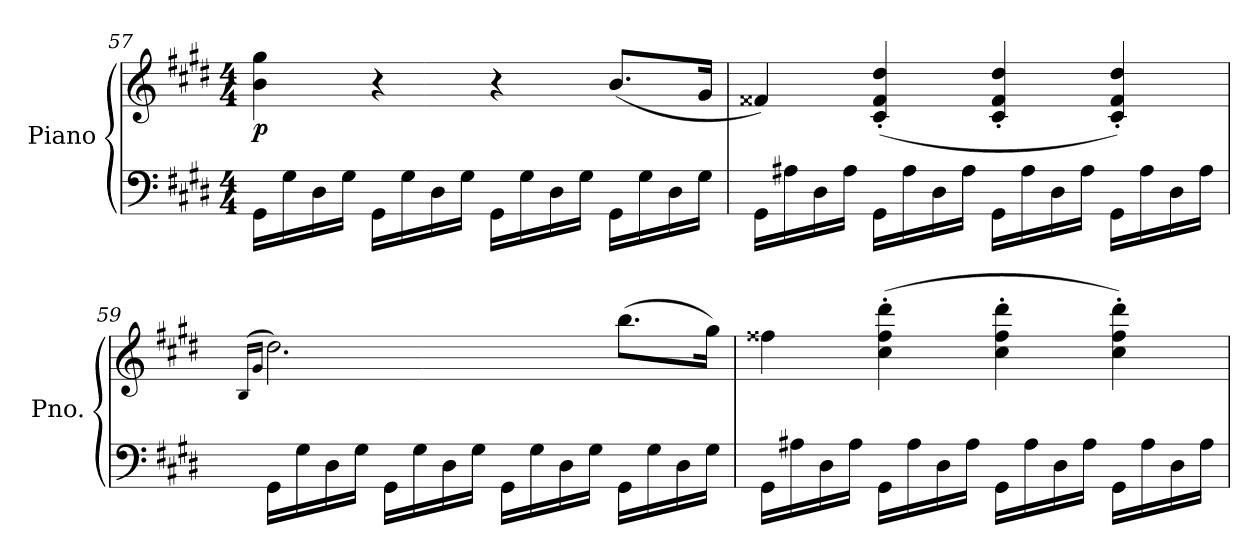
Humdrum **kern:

**kern	**kern	**dynam
*part1	*part1	*part1
*staff2	*staff1	*staff1/2
*I"Piano	*	*
*I'Pno.	*	*
!!LO:LB:g=z
*clefF4	*clefG2	*
*k[f#c#g#d#]	*k[f#c#g#d#]	*
*M4/4	*M4/4	*
=57	=57	=57
!	!	!LO:DY:b
16GG#\LL	4b\ 4gg#\	p
16G#\	.	.
16D#\	.	.
16G#\JJ	.	.
16GG#\LL	4r	.
16G#\	.	.
16D#\	.	.
16G#\JJ	.	.
16GG#\LL	4r	.
16G#\	.	.
16D#\	.	.
16G#\JJ	.	.
16GG#\LL	(<8.b/L	.
16G#\	.	.
16D#\	.	.
16G#\JJ	16g#/Jk	.
=58	=58	=58
16GG#\LL	4f##X/)	.
16A#X\	.	.
16D#\	.	.
16A#\JJ	.	.
16GG#\LL	(<4c#/' 4f##/' 4dd#/'	.
16A#\	.	.
16D#\	.	.
16A#\JJ	.	.
16GG#\LL	4c#/' 4f##/' 4dd#/'	.
16A#\	.	.
16D#\	.	.
16A#\JJ	.	.
16GG#\LL	4c#/' 4f##/' 4dd#/')	.
16A#\	.	.
16D#\	.	.
16A#\JJ	.	.
=59	=59	=59
*	*^	*
.	(<16qB/LL	qBLyy	.
.	16qg#/JJ	qg#Jyy	.
16GG#\LL	2.dd#\)	2.dd#!yy	.
16G#\	.	.	.
16D#\	.	.	.
16G#\JJ	.	.	.
16GG#\LL	.	.	.
16G#\	.	.	.
16D#\	.	.	.
16G#\JJ	.	.	.
16GG#\LL	.	.	.
16G#\	.	.	.
16D#\	.	.	.
16G#\JJ	.	.	.
16GG#\LL	(>8.bb\L	4ryy	.
16G#\	.	.	.
16D#\	.	.	.
16G#\JJ	16gg#\Jk)	.	.
*	*v	*v	*
!!LO:PB:g=z
=60	=60	=60
16GG#\LL	4ff##X\	.
16A#X\	.	.
16D#\	.	.
16A#\JJ	.	.
16GG#\LL	(>4cc#\' 4ff##\' 4ddd#\'	.
16A#\	.	.
16D#\	.	.
16A#\JJ	.	.
16GG#\LL	4cc#\' 4ff##\' 4ddd#\'	.
16A#\	.	.
16D#\	.	.
16A#\JJ	.	.
16GG#\LL	4cc#\' 4ff##\' 4ddd#\')	.
16A#\	.	.
16D#\	.	.
16A#\JJ	.	.
=	=	=
*-	*-	*-
